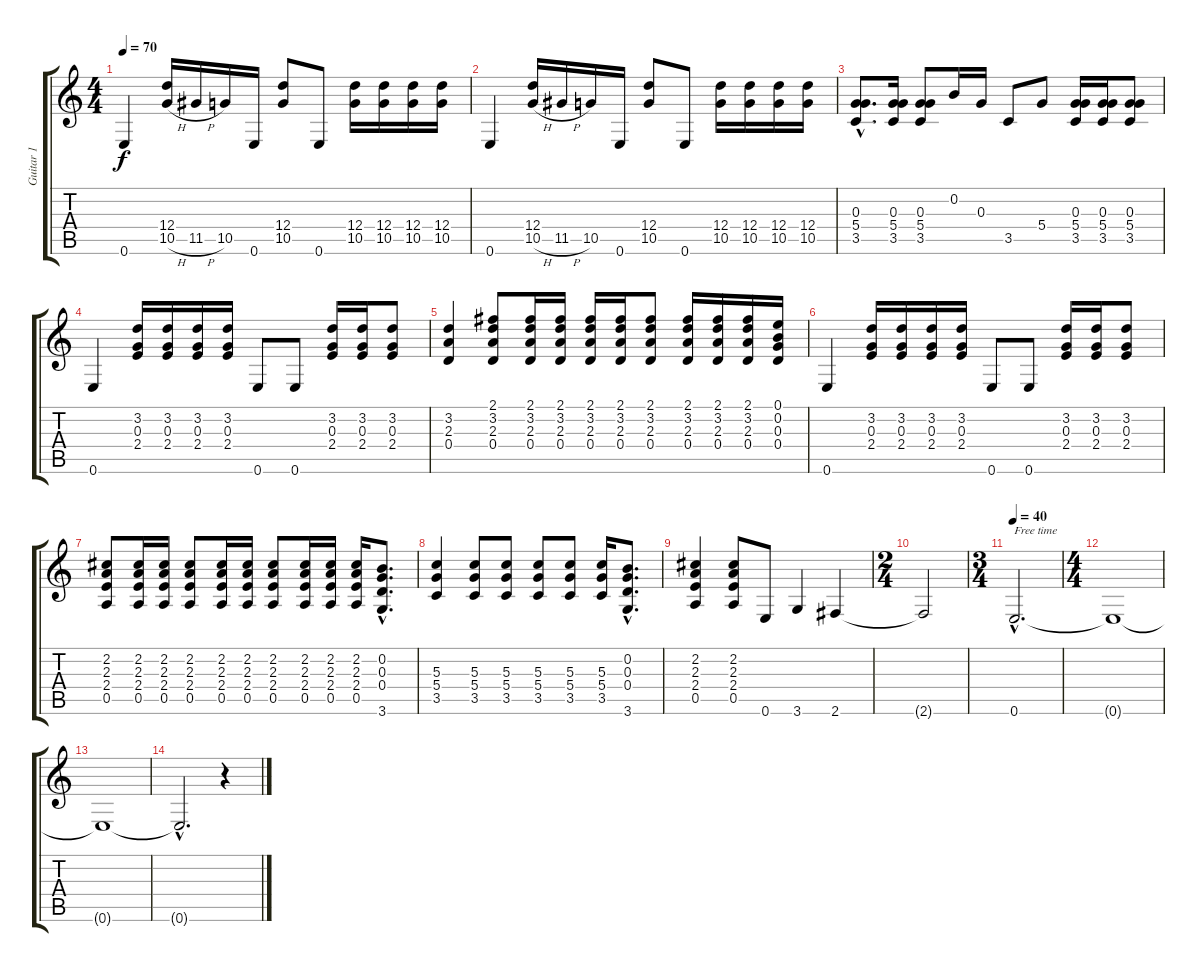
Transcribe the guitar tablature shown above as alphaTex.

\track ("Guitar 1" "Guitar 1") {instrument overdrivenguitar}
\staff {score tabs}
\tuning (E4 B3 G3 D3 A2 E2) {hide}
\ts (4 4)
\tempo 70
\clef g2
\ks c
0.6.4{dy f} (12.4 10.5{h}).16 11.5{h}.16 10.5.16 0.6.16 (12.4 10.5).8 0.6.8 (12.4 10.5).16 (12.4 10.5).16 (12.4 10.5).16 (12.4 10.5).16 |
0.6.4 (12.4 10.5{h}).16 11.5{h}.16 10.5.16 0.6.16 (12.4 10.5).8 0.6.8 (12.4 10.5).16 (12.4 10.5).16 (12.4 10.5).16 (12.4 10.5).16 |
(0.3{hac} 5.4{hac} 3.5{hac}).8{d} (0.3 5.4 3.5).16 (0.3 5.4 3.5).8 0.2.16 0.3.16 3.5.8 5.4.8 (0.3 5.4 3.5).16 (0.3 5.4 3.5).16 (0.3 5.4 3.5).8 |
0.6.4 (3.2 0.3 2.4).16 (3.2 0.3 2.4).16 (3.2 0.3 2.4).16 (3.2 0.3 2.4).16 0.6.8 0.6.8 (3.2 0.3 2.4).16 (3.2 0.3 2.4).16 (3.2 0.3 2.4).8 |
(3.2 2.3 0.4).4 (2.1 3.2 2.3 0.4).8 (2.1 3.2 2.3 0.4).16 (2.1 3.2 2.3 0.4).16 (2.1 3.2 2.3 0.4).16 (2.1 3.2 2.3 0.4).16 (2.1 3.2 2.3 0.4).8 (2.1 3.2 2.3 0.4).16 (2.1 3.2 2.3 0.4).16 (2.1 3.2 2.3 0.4).16 (0.1 0.2 0.3 0.4).16 |
0.6.4 (3.2 0.3 2.4).16 (3.2 0.3 2.4).16 (3.2 0.3 2.4).16 (3.2 0.3 2.4).16 0.6.8 0.6.8 (3.2 0.3 2.4).16 (3.2 0.3 2.4).16 (3.2 0.3 2.4).8 |
(2.2 2.3 2.4 0.5).8 (2.2 2.3 2.4 0.5).16 (2.2 2.3 2.4 0.5).16 (2.2 2.3 2.4 0.5).8 (2.2 2.3 2.4 0.5).16 (2.2 2.3 2.4 0.5).16 (2.2 2.3 2.4 0.5).8 (2.2 2.3 2.4 0.5).16 (2.2 2.3 2.4 0.5).16 (2.2 2.3 2.4 0.5).16 (0.2{hac} 0.3{hac} 0.4{hac} 3.6{hac}).8{d} |
(5.3 5.4 3.5).4 (5.3 5.4 3.5).8 (5.3 5.4 3.5).8 (5.3 5.4 3.5).8 (5.3 5.4 3.5).8 (5.3 5.4 3.5).16 (0.2{hac} 0.3{hac} 0.4{hac} 3.6{hac}).8{d} |
(2.2 2.3 2.4 0.5).4 (2.2 2.3 2.4 0.5).8 0.6.8 3.6.4 2.6.4 |
\ts (2 4)
2.6{t}.2 |
\ts (3 4)
\tempo 40
0.6{hac}.2{d txt "Free time"} |
\ts (4 4)
0.6{t}.1 |
0.6{t}.1 |
0.6{hac t}.2{d} r.4
